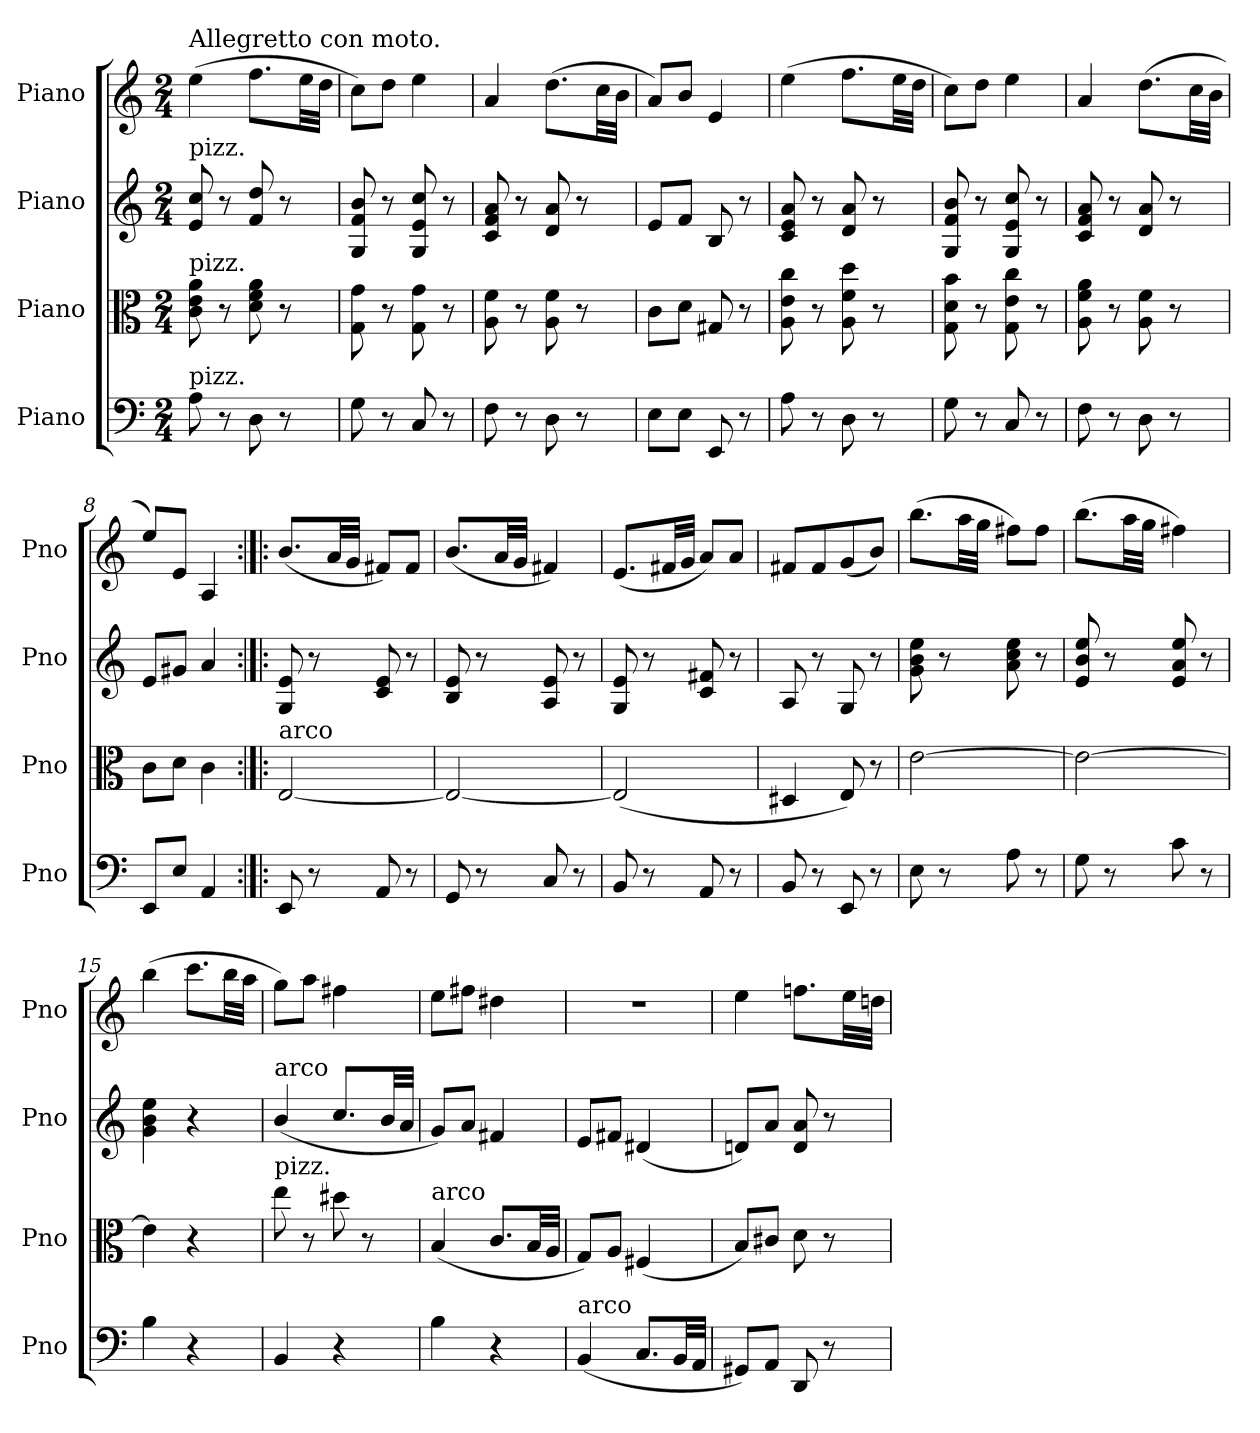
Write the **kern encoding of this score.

**kern	**kern	**kern	**kern
*part4	*part3	*part2	*part1
*staff4	*staff3	*staff2	*staff1
*I"Piano	*I"Piano	*I"Piano	*I"Piano
*I'Pno	*I'Pno	*I'Pno	*I'Pno
*clefF4	*clefC3	*clefG2	*clefG2
*k[]	*k[]	*k[]	*k[]
*M2/4	*M2/4	*M2/4	*M2/4
=1	=1	=1	=1
!	!	!	!LO:TX:a:t=Allegretto con moto.
!	!	!LO:TX:a:t=pizz.	!
!	!LO:TX:a:t=pizz.	!	!
!LO:TX:a:t=pizz.	!	!	!
8A\	8c\ 8e\ 8a\	8e/ 8cc/	(4ee\
8r	8r	8r	.
8D\	8d\ 8f\ 8a\	8f/ 8dd/	8.ff\L
8r	8r	8r	.
.	.	.	32ee\LL
.	.	.	32dd\JJJ
=2	=2	=2	=2
8G\	8G\ 8g\	8G/ 8f/ 8b/	8cc\L)
8r	8r	8r	8dd\J
8C/	8G\ 8g\	8G/ 8e/ 8cc/	4ee\
8r	8r	8r	.
=3	=3	=3	=3
8F\	8A\ 8f\	8c/ 8f/ 8a/	4a/
8r	8r	8r	.
8D\	8A\ 8f\	8d/ 8a/	(8.dd\L
8r	8r	8r	.
.	.	.	32cc\LL
.	.	.	32b\JJJ
=4	=4	=4	=4
8E\L	8c\L	8e/L	8a/L)
8E\J	8d\J	8f/J	8b/J
8EE/	8G#X/	8B/	4e/
8r	8r	8r	.
=5	=5	=5	=5
8A\	8A\ 8e\ 8cc\	8c/ 8e/ 8a/	(4ee\
8r	8r	8r	.
8D\	8A\ 8f\ 8dd\	8d/ 8a/	8.ff\L
8r	8r	8r	.
.	.	.	32ee\LL
.	.	.	32dd\JJJ
=6	=6	=6	=6
8G\	8G\ 8d\ 8b\	8G/ 8f/ 8b/	8cc\L)
8r	8r	8r	8dd\J
8C/	8G\ 8e\ 8cc\	8G/ 8e/ 8cc/	4ee\
8r	8r	8r	.
=7	=7	=7	=7
8F\	8A\ 8f\ 8a\	8c/ 8f/ 8a/	4a/
8r	8r	8r	.
8D\	8A\ 8f\	8d/ 8a/	(8.dd\L
8r	8r	8r	.
.	.	.	32cc\LL
.	.	.	32b\JJJ
=8	=8	=8	=8
8EE/L	8c\L	8e/L	8ee/L)
8E/J	8d\J	8g#X/J	8e/J
4AA/	4c\	4a/	4A/
=9:|!|:	=9:|!|:	=9:|!|:	=9:|!|:
!	!LO:TX:a:t=arco	!	!
8EE/	[2E/	8G/ 8e/	(8.b/L
8r	.	8r	.
.	.	.	32a/LL
.	.	.	32g/JJJ
8AA/	.	8c/ 8e/	8f#X/L)
8r	.	8r	8f#/J
=10	=10	=10	=10
8GG/	2E/_	8B/ 8e/	(8.b/L
8r	.	8r	.
.	.	.	32a/LL
.	.	.	32g/JJJ
8C/	.	8A/ 8e/	4f#X/)
8r	.	8r	.
!!LO:LB:g=z
=11	=11	=11	=11
8BB/	(2E/]	8G/ 8e/	(8.e/L
8r	.	8r	.
.	.	.	32f#X/LL
.	.	.	32g/JJJ
8AA/	.	8c/ 8f#X/	8a/L)
8r	.	8r	8a/J
=12	=12	=12	=12
8BB/	4D#X/	8A/	8f#X/L
8r	.	8r	8f#/
8EE/	8E/)	8G/	(8g/
8r	8r	8r	8b/J)
=13	=13	=13	=13
8E\	[2e\	8g\ 8b\ 8ee\	(8.bb\L
8r	.	8r	.
.	.	.	32aa\LL
.	.	.	32gg\JJJ
8A\	.	8a\ 8cc\ 8ee\	8ff#X\L)
8r	.	8r	8ff#\J
=14	=14	=14	=14
8G\	2e\_	8e/ 8b/ 8ee/	(8.bb\L
8r	.	8r	.
.	.	.	32aa\LL
.	.	.	32gg\JJJ
8c\	.	8e/ 8a/ 8ee/	4ff#X\)
8r	.	8r	.
=15	=15	=15	=15
4B\	4e\]	4g\ 4b\ 4ee\	(4bb\
4r	4r	4r	8.ccc\L
.	.	.	32bb\LL
.	.	.	32aa\JJJ
=16	=16	=16	=16
!	!	!LO:TX:a:t=arco	!
!	!LO:TX:a:t=pizz.	!	!
4BB/	8ee\	(4b/	8gg\L)
.	8r	.	8aa\J
4r	8dd#X\	8.cc/L	4ff#X\
.	8r	.	.
.	.	32b/LL	.
.	.	32a/JJJ	.
=17	=17	=17	=17
!	!LO:TX:a:t=arco	!	!
4B\	(4B/	8g/L)	8ee\L
.	.	8a/J	8ff#X\J
4r	8.c/L	4f#X/	4dd#X\
.	32B/LL	.	.
.	32A/JJJ	.	.
=18	=18	=18	=18
!LO:TX:a:t=arco	!	!	!
(4BB/	8G/L)	8e/L	2r
.	8A/J	8f#X/J	.
8.C/L	(4F#X/	(4d#X/	.
32BB/LL	.	.	.
32AA/JJJ	.	.	.
=19	=19	=19	=19
8GG#X/L)	8B/L)	8dn/L)	4ee\
8AA/J	8c#X/J	8a/J	.
8DD/	8d\	8d/ 8a/	8.ffn\L
8r	8r	8r	.
.	.	.	32ee\LL
.	.	.	32ddn\JJJ
=	=	=	=
*-	*-	*-	*-
